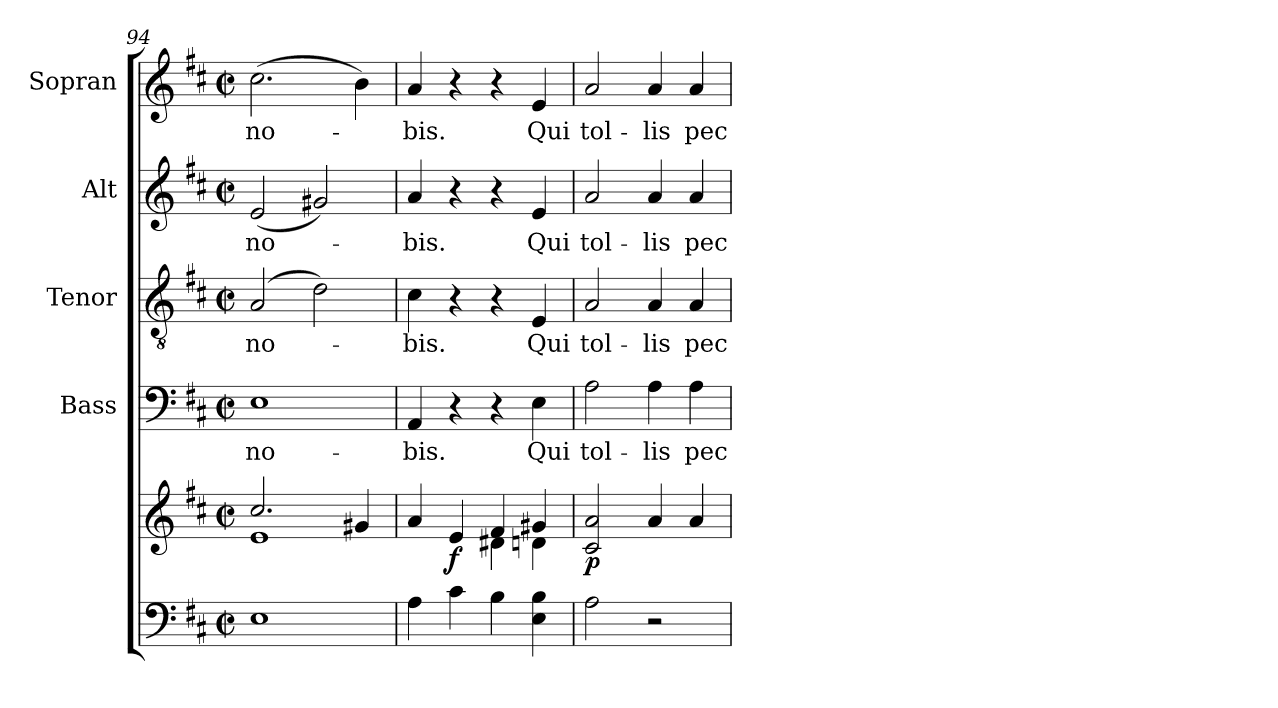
**kern	**kern	**dynam	**kern	**text	**kern	**text	**kern	**text	**kern	**text
*part5	*part5	*part5	*part4	*part4	*part3	*part3	*part2	*part2	*part1	*part1
*staff6	*staff5	*staff5/6	*staff4	*staff4	*staff3	*staff3	*staff2	*staff2	*staff1	*staff1
*	*	*	*I"Bass	*	*I"Tenor	*	*I"Alt	*	*I"Sopran	*
*	*	*	*I'B.	*	*I'T.	*	*I'A.	*	*I'S.	*
*clefF4	*clefG2	*	*clefF4	*	*clefGv2	*	*clefG2	*	*clefG2	*
*k[f#c#]	*k[f#c#]	*	*k[f#c#]	*	*k[f#c#]	*	*k[f#c#]	*	*k[f#c#]	*
*D:	*D:	*	*D:	*	*D:	*	*D:	*	*D:	*
*M2/2	*M2/2	*	*M2/2	*	*M2/2	*	*M2/2	*	*M2/2	*
*met(c|)	*met(c|)	*	*met(c|)	*	*met(c|)	*	*met(c|)	*	*met(c|)	*
=94	=94	=94	=94	=94	=94	=94	=94	=94	=94	=94
*	*^	*	*	*	*	*	*	*	*	*
!	!	!	!	!	!LO:LY:b	!	!LO:LY:b	!	!LO:LY:b	!	!LO:LY:b
1E	2.cc#/	1e	.	1E	no-	(2A/	no-	(<2e/	no-	(>2.cc#\	no-
.	.	.	.	.	.	2d\)	.	2g#X/)	.	.	.
.	4g#X/	.	.	.	.	.	.	.	.	4b\)	.
=95	=95	=95	=95	=95	=95	=95	=95	=95	=95	=95	=95
!	!	!	!	!	!LO:LY:b	!	!LO:LY:b	!	!LO:LY:b	!	!LO:LY:b
4A\	4a/	2ryy	.	4AA/	-bis.	4c#\	-bis.	4a/	-bis.	4a/	-bis.
!	!	!	!LO:DY:b	!	!	!	!	!	!	!	!
4c#\	4e/	.	f	4r	.	4r	.	4r	.	4r	.
4B\	4f#/	4d#X\	.	4r	.	4r	.	4r	.	4r	.
!	!	!	!	!	!LO:LY:b	!	!LO:LY:b	!	!LO:LY:b	!	!LO:LY:b
4E\ 4B\	4g#X/	4dn\	.	4E\	Qui	4E/	Qui	4e/	Qui	4e/	Qui
=96	=96	=96	=96	=96	=96	=96	=96	=96	=96	=96	=96
!	!	!	!LO:DY:b	!	!LO:LY:b	!	!LO:LY:b	!	!LO:LY:b	!	!LO:LY:b
*	*v	*v	*	*	*	*	*	*	*	*	*
2A\	2c#/ 2a/	p	2A\	tol-	2A/	tol-	2a/	tol-	2a/	tol-
!	!	!	!	!LO:LY:b	!	!LO:LY:b	!	!LO:LY:b	!	!LO:LY:b
2r	4a/	.	4A\	-lis	4A/	-lis	4a/	-lis	4a/	-lis
!	!	!	!	!LO:LY:b	!	!LO:LY:b	!	!LO:LY:b	!	!LO:LY:b
.	4a/	.	4A\	pec-	4A/	pec-	4a/	pec-	4a/	pec-
=	=	=	=	=	=	=	=	=	=	=
*-	*-	*-	*-	*-	*-	*-	*-	*-	*-	*-
